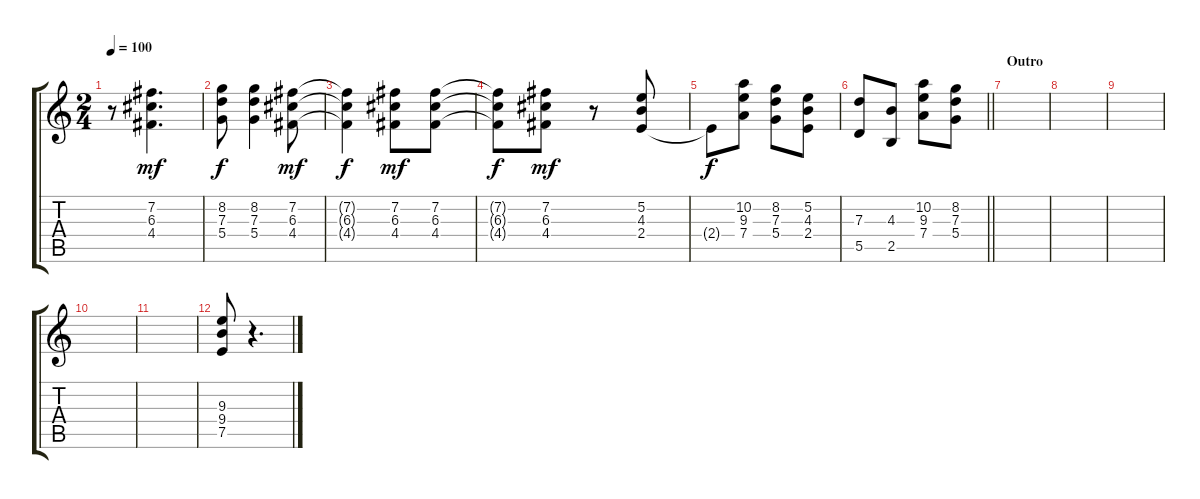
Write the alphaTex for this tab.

\track "" {instrument electricguitarclean}
\staff {score tabs}
\tuning (E4 B3 G3 D3 A2 E2) {hide}
\ts (2 4)
\tempo 100
\clef g2
\ks c
r.8{dy mp} (7.2 6.3 4.4).4{d dy mf} |
(8.2 7.3 5.4).8{dy f} (8.2 7.3 5.4).4 (7.2 6.3 4.4).8{dy mf} |
(7.2{t} 6.3{t} 4.4{t}).4{dy f} (7.2 6.3 4.4).8{dy mf} (7.2 6.3 4.4).8 |
(7.2{t} 6.3{t} 4.4{t}).8{dy f} (7.2 6.3 4.4).8{dy mf} r.8 (5.2 4.3 2.4).8 |
2.4{t}.8{dy f} (10.2 9.3 7.4).8 (8.2 7.3 5.4).8 (5.2 4.3 2.4).8 |
\barLineRight lightlight
(7.3 5.5).8 (4.3 2.5).8 (10.2 9.3 7.4).8 (8.2 7.3 5.4).8 |
\section ("" "Outro")
|
|
|
|
|
(9.3 9.4 7.5).8 r.4{d}
